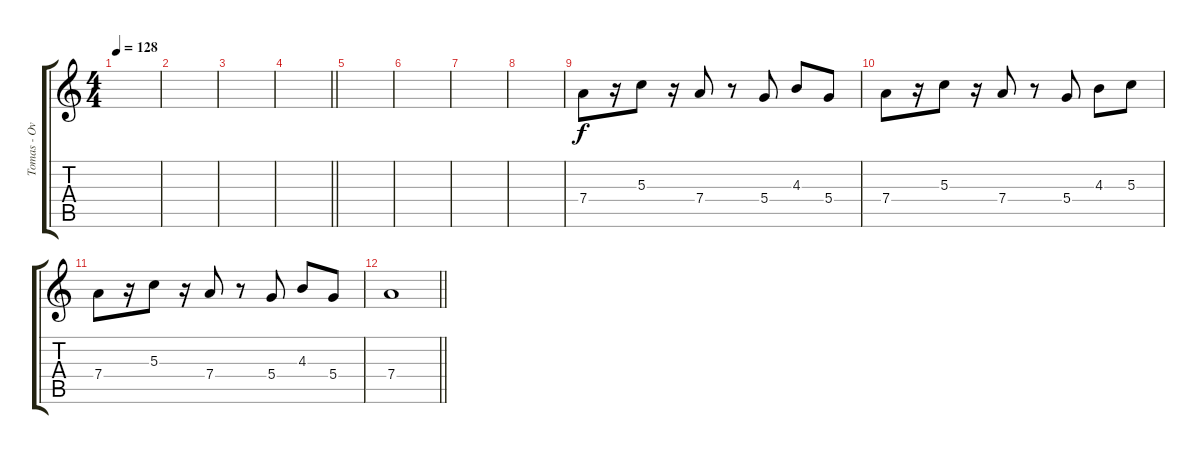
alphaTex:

\track ("Tomas - Overdub Guitar" "Tomas - Ov") {instrument overdrivenguitar}
\staff {score tabs}
\tuning (E4 B3 G3 D3 A2 E2) {hide}
\ts (4 4)
\tempo 128
\clef g2
\ks c
|
|
|
\barLineRight lightlight
|
|
|
|
|
7.4.8 r.16 5.3.8 r.16 7.4.8 r.8 5.4.8 4.3.8 5.4.8 |
7.4.8 r.16 5.3.8 r.16 7.4.8 r.8 5.4.8 4.3.8 5.3.8 |
7.4.8 r.16 5.3.8 r.16 7.4.8 r.8 5.4.8 4.3.8 5.4.8 |
\barLineRight lightlight
7.4.1
